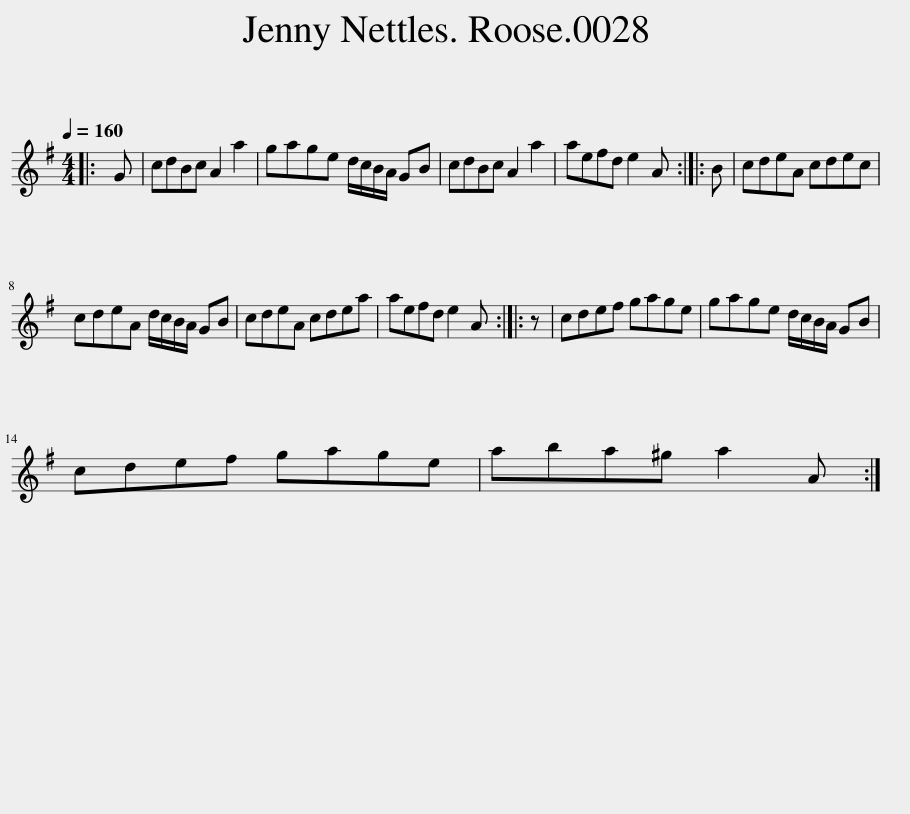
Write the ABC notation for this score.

X:1
L:1/8
Q:1/4=160
M:4/4
I:linebreak $
K:G
V:1 treble
V:1
|: G | cdBc A2 a2 | gage d/c/B/A/ GB | cdBc A2 a2 | aefd e2 A :: %5
 B | cdeA cdec |$ cdeA d/c/B/A/ GB | cdeA cdea | aefd e2 A :: %10
 z | cdef gage | gage d/c/B/A/ GB |$ cdef gage | aba^g a2 A :| %15
